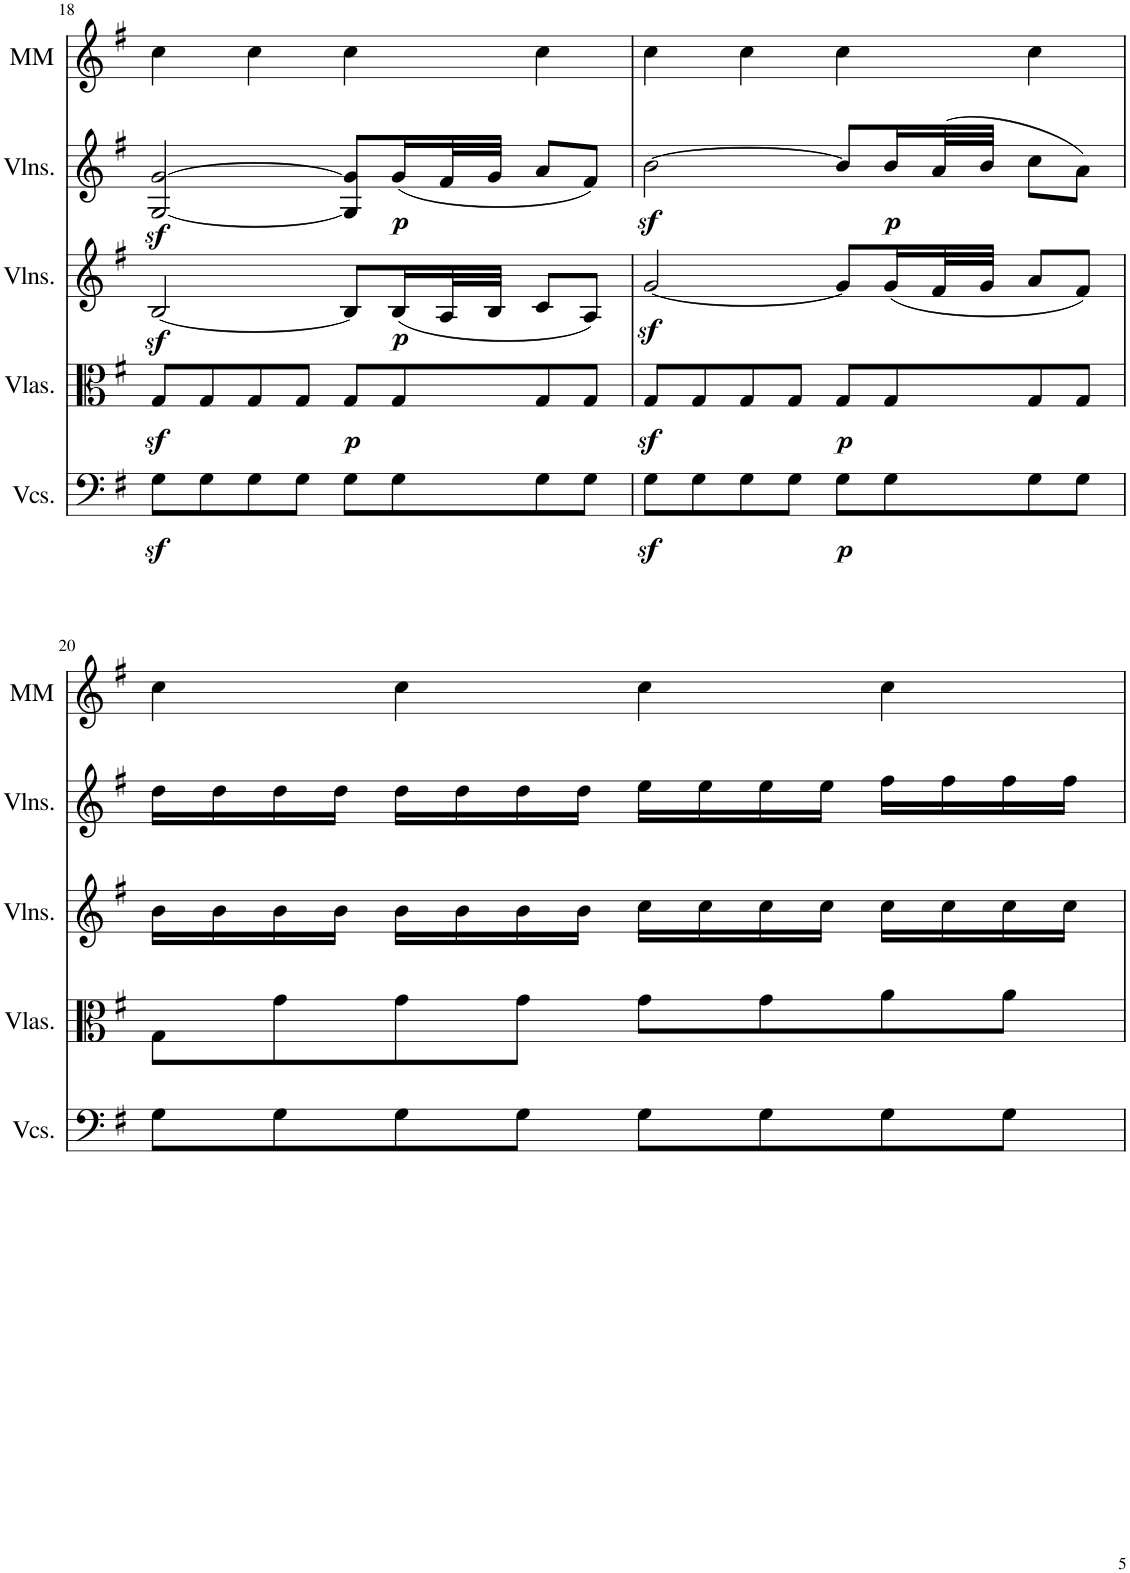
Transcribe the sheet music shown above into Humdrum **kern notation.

**kern	**dynam	**kern	**dynam	**kern	**dynam	**kern	**dynam	**kern
*part5	*part5	*part4	*part4	*part3	*part3	*part2	*part2	*part1
*staff5	*staff5	*staff4	*staff4	*staff3	*staff3	*staff2	*staff2	*staff1
*I"Violoncellos	*	*I"Violas	*	*I"Violins	*	*I"Violins	*	*I"MM
*I'Vcs.	*	*I'Vlas.	*	*I'Vlns.	*	*I'Vlns.	*	*I'MM
!!LO:PB:g=z
*clefF4	*	*clefC3	*	*clefG2	*	*clefG2	*	*clefG2
*k[f#]	*	*k[f#]	*	*k[f#]	*	*k[f#]	*	*k[f#]
*M4/4	*	*M4/4	*	*M4/4	*	*M4/4	*	*M4/4
*met(c)	*	*met(c)	*	*met(c)	*	*met(c)	*	*met(c)
=18	=18	=18	=18	=18	=18	=18	=18	=18
8Gz<\L	.	8Gz</L	.	[2Bz</	.	[2G/z< [>2g/z<	.	4cc\
8G\	.	8G/	.	.	.	.	.	.
8G\	.	8G/	.	.	.	.	.	4cc\
8G\J	.	8G/J	.	.	.	.	.	.
!	!	!	!LO:DY:b	!	!	!	!	!
8G\L	.	8G/L	p	8B/L]	.	8G/] 8g/]L	.	4cc\
!	!	!	!	!	!LO:DY:b	!	!LO:DY:b	!
8G\	.	8G/	.	(16B/L	p	(16g/L	p	.
.	.	.	.	32A/L	.	32f#/L	.	.
.	.	.	.	32B/JJJ	.	32g/JJJ	.	.
8G\	.	8G/	.	8c/L	.	8a/L	.	4cc\
8G\J	.	8G/J	.	8A/J)	.	8f#/J)	.	.
=19	=19	=19	=19	=19	=19	=19	=19	=19
8Gz<\L	.	8Gz</L	.	[2gz</	.	[2bz<\	.	4cc\
8G\	.	8G/	.	.	.	.	.	.
8G\	.	8G/	.	.	.	.	.	4cc\
8G\J	.	8G/J	.	.	.	.	.	.
!	!LO:DY:b	!	!LO:DY:b	!	!	!	!	!
8G\L	p	8G/L	p	8g/L]	.	8b/L]	.	4cc\
!	!	!	!	!	!	!	!LO:DY:b	!
8G\	.	8G/	.	(16g/L	.	16b/L	p	.
.	.	.	.	32f#/L	.	(>32a/L	.	.
.	.	.	.	32g/JJJ	.	32b/JJJ	.	.
8G\	.	8G/	.	8a/L	.	8cc\L	.	4cc\
8G\J	.	8G/J	.	8f#/J)	.	8a\J)	.	.
!!LO:LB:g=z
=20	=20	=20	=20	=20	=20	=20	=20	=20
8G\L	.	8G\L	.	16b\LL	.	16dd\LL	.	4cc\
.	.	.	.	16b\	.	16dd\	.	.
8G\	.	8g\	.	16b\	.	16dd\	.	.
.	.	.	.	16b\JJ	.	16dd\JJ	.	.
8G\	.	8g\	.	16b\LL	.	16dd\LL	.	4cc\
.	.	.	.	16b\	.	16dd\	.	.
8G\J	.	8g\J	.	16b\	.	16dd\	.	.
.	.	.	.	16b\JJ	.	16dd\JJ	.	.
8G\L	.	8g\L	.	16cc\LL	.	16ee\LL	.	4cc\
.	.	.	.	16cc\	.	16ee\	.	.
8G\	.	8g\	.	16cc\	.	16ee\	.	.
.	.	.	.	16cc\JJ	.	16ee\JJ	.	.
8G\	.	8a\	.	16cc\LL	.	16ff#\LL	.	4cc\
.	.	.	.	16cc\	.	16ff#\	.	.
8G\J	.	8a\J	.	16cc\	.	16ff#\	.	.
.	.	.	.	16cc\JJ	.	16ff#\JJ	.	.
=	=	=	=	=	=	=	=	=
*-	*-	*-	*-	*-	*-	*-	*-	*-
